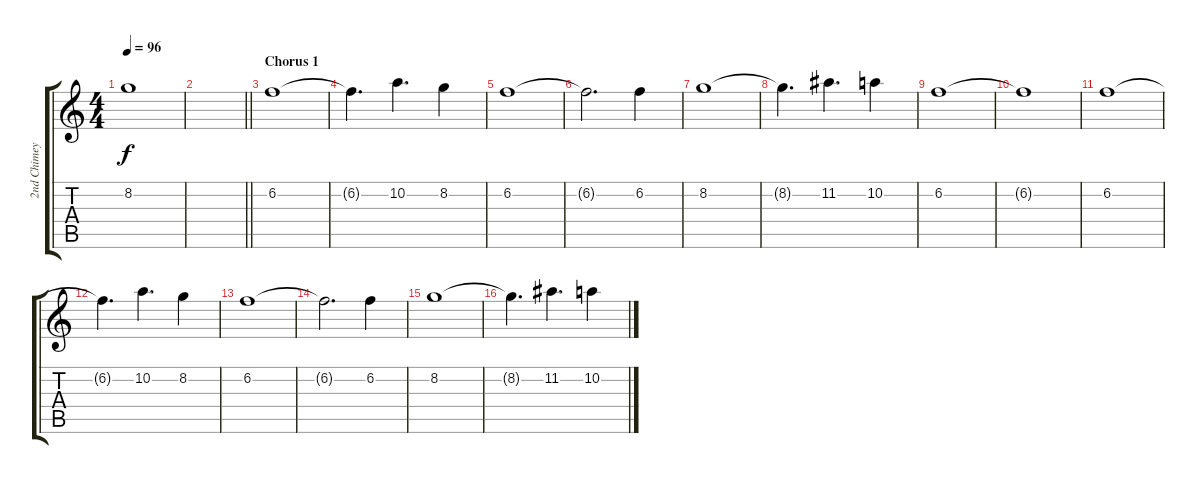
\track ("2nd Chimey Instrument" "2nd Chimey") {instrument electricguitarjazz}
\staff {score tabs}
\tuning (E4 B3 G3 D3 A2 E2) {hide}
\ts (4 4)
\tempo 96
\clef g2
\ks c
8.2.1{dy f} |
\barLineRight lightlight
|
\section ("" "Chorus 1")
6.2.1 |
6.2{t}.4{d} 10.2.4{d} 8.2.4 |
6.2.1 |
6.2{t}.2{d} 6.2.4 |
8.2.1 |
8.2{t}.4{d} 11.2.4{d} 10.2.4 |
6.2.1 |
6.2{t}.1 |
6.2.1 |
6.2{t}.4{d} 10.2.4{d} 8.2.4 |
6.2.1 |
6.2{t}.2{d} 6.2.4 |
8.2.1 |
8.2{t}.4{d} 11.2.4{d} 10.2.4
